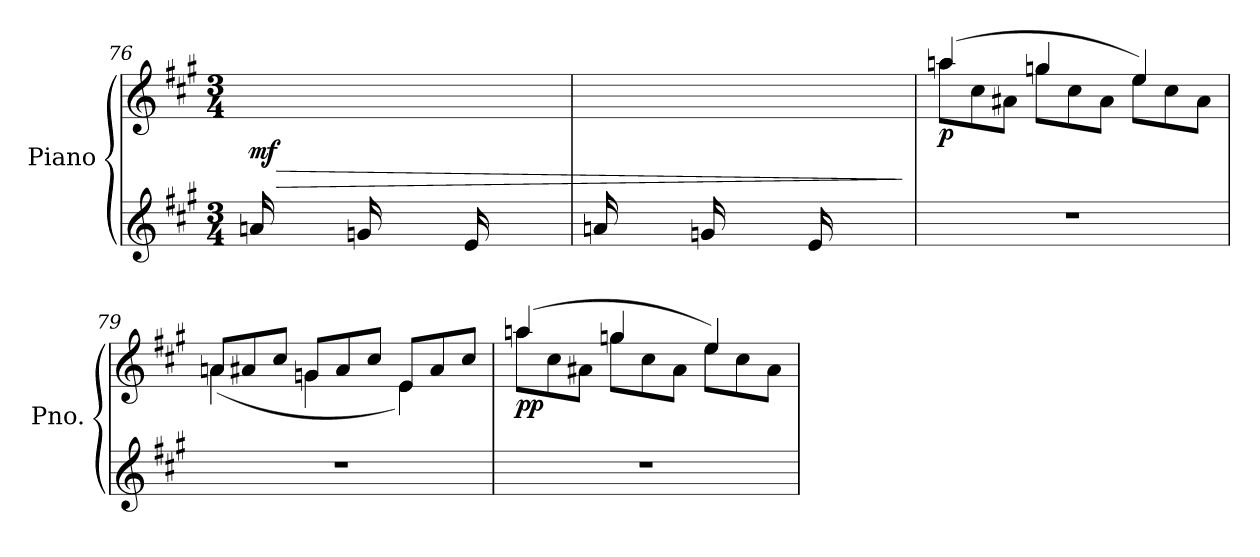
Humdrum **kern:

**kern	**kern	**dynam
*part1	*part1	*part1
*staff2	*staff1	*staff1/2
*I"Piano	*	*
*I'Pno.	*	*
!!LO:LB:g=z
*clefG2	*clefG2	*
*k[f#c#g#]	*k[f#c#g#]	*
*M3/4	*M3/4	*
=76	=76	=76
*^	*	*
!	!	!	!LO:DY:b
16an/LL	2.ryy	16ryy	mf
!	!	!	!LO:HP:b
8.ryy	.	16a#X\	>
.	.	16cc#\	.
.	.	16a#\JJ	.
16gn/LL	.	16ryy	.
8.ryy	.	16a#\	.
.	.	16cc#\	.
.	.	16a#\JJ	.
16e/LL	.	16ryy	.
8.ryy	.	16a#\	.
.	.	16cc#\	.
.	.	16a#\JJ	.
=77	=77	=77	=77
16an/LL	2.ryy	16ryy	.
8.ryy	.	16a#X\	.
.	.	16cc#\	.
.	.	16a#\JJ	.
16gn/LL	.	16ryy	.
8.ryy	.	16a#\	.
.	.	16cc#\	.
.	.	16a#\JJ	.
16e/LL	.	16ryy	.
8.ryy	.	16a#\	.
.	.	16cc#\	.
.	.	16a#\JJ	.
*v	*v	*	*
.	.	]
=78	=78	=78
*	*^	*
*	*	*Xtuplet	*
!	!	!	!LO:DY:b
2.r	(4aa/	12aan\L	p
.	.	12cc#\	.
.	.	12a#X\J	.
.	4ggn/	12gg\L	.
.	.	12cc#\	.
.	.	12a#\J	.
.	4ee/)	12ee\L	.
.	.	12cc#\	.
.	.	12a#\J	.
=79	=79	=79	=79
2.r	12an/L	(4a\	.
.	12a#X/	.	.
.	12cc#/J	.	.
.	12gn/L	4g\	.
.	12a#/	.	.
.	12cc#/J	.	.
.	12e/L	4e\)	.
.	12a#/	.	.
.	12cc#/J	.	.
!!LO:PB:g=z	!!
=80	=80	=80	=80
!	!	!	!LO:DY:b
2.r	(4aa/	12aan\L	pp
.	.	12cc#\	.
.	.	12a#X\J	.
.	4ggn/	12gg\L	.
.	.	12cc#\	.
.	.	12a#\J	.
.	4ee/)	12ee\L	.
.	.	12cc#\	.
.	.	12a#\J	.
*	*v	*v	*
=	=	=
*-	*-	*-
